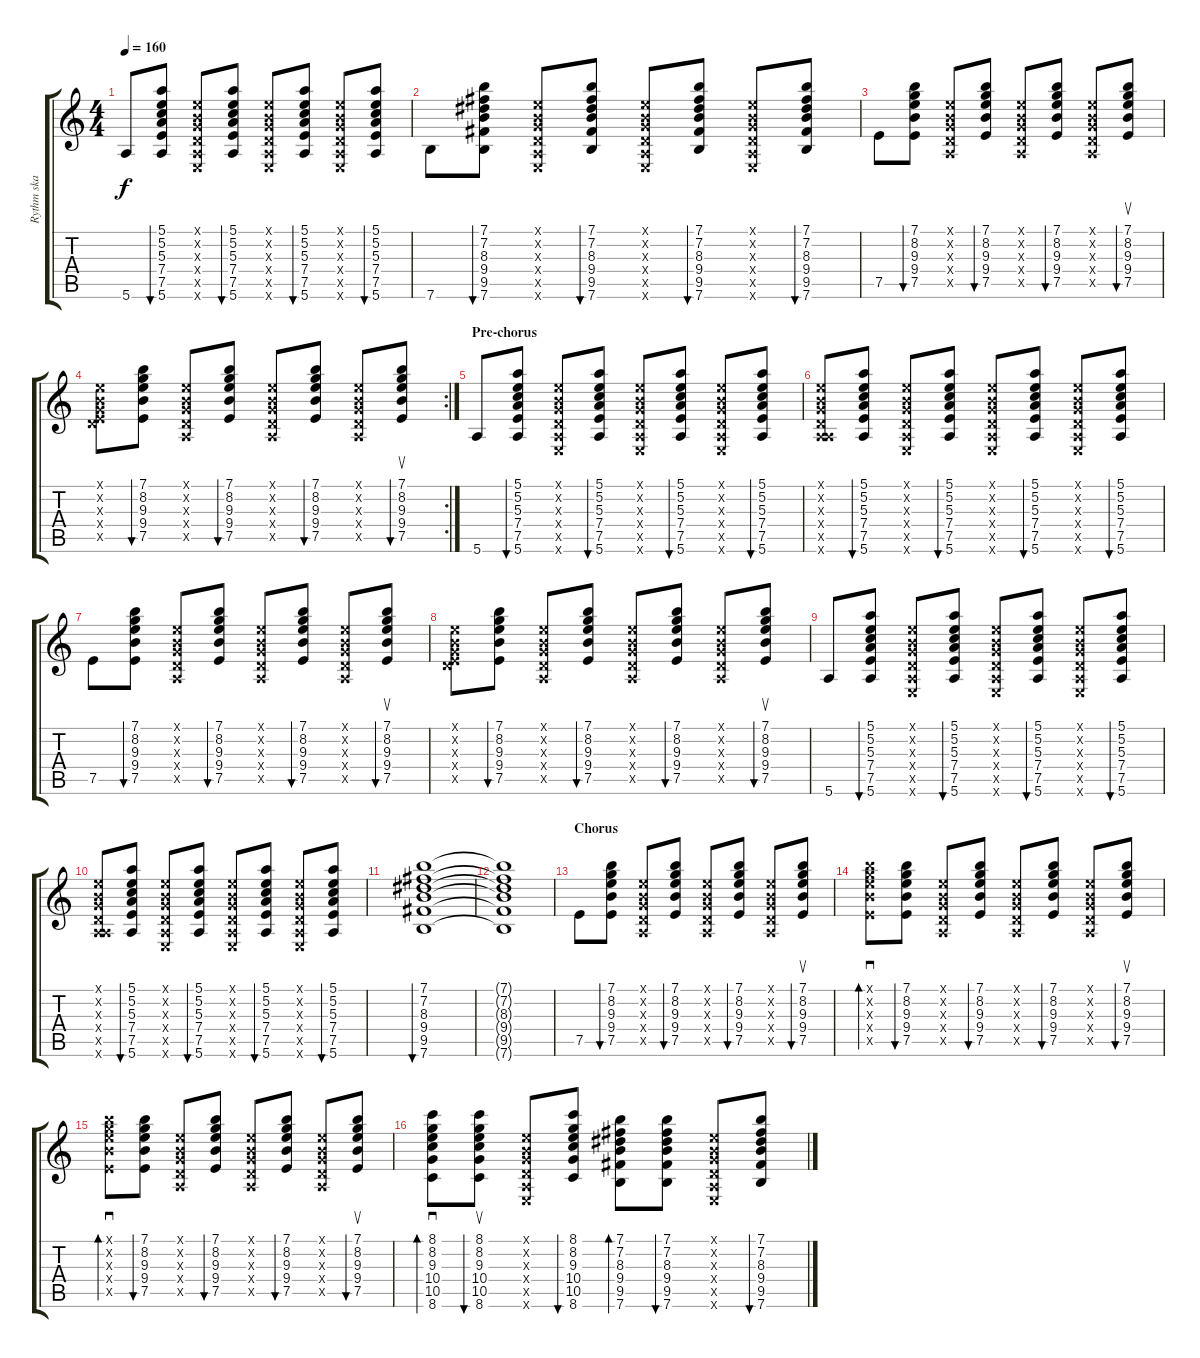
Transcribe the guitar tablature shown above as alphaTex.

\track ("Rythm ska" "Rythm ska") {instrument electricguitarjazz}
\staff {score tabs}
\tuning (E4 B3 G3 D3 A2 E2) {hide}
\ts (4 4)
\tempo 160
\clef g2
\ks c
5.6.8{dy f} (5.1 5.2 5.3 7.4 7.5 5.6).8{bu 60} (0.1{x} 0.2{x} 0.3{x} 0.4{x} 0.5{x} 0.6{x}).8 (5.1 5.2 5.3 7.4 7.5 5.6).8{bu 60} (0.1{x} 0.2{x} 0.3{x} 0.4{x} 0.5{x} 0.6{x}).8 (5.1 5.2 5.3 7.4 7.5 5.6).8{bu 60} (0.1{x} 0.2{x} 0.3{x} 0.4{x} 0.5{x} 0.6{x}).8 (5.1 5.2 5.3 7.4 7.5 5.6).8{bu 60} |
7.6.8 (7.1 7.2 8.3 9.4 9.5 7.6).8{bu 60} (0.1{x} 0.2{x} 0.3{x} 0.4{x} 0.5{x} 0.6{x}).8 (7.1 7.2 8.3 9.4 9.5 7.6).8{bu 60} (0.1{x} 0.2{x} 0.3{x} 0.4{x} 0.5{x} 0.6{x}).8 (7.1 7.2 8.3 9.4 9.5 7.6).8{bu 60} (0.1{x} 0.2{x} 0.3{x} 0.4{x} 0.5{x} 0.6{x}).8 (7.1 7.2 8.3 9.4 9.5 7.6).8{bu 60} |
7.5.8 (7.1 8.2 9.3 9.4 7.5).8{bu 60} (0.1{x} 0.2{x} 0.3{x} 0.4{x} 0.5{x}).8 (7.1 8.2 9.3 9.4 7.5).8{bu 60} (0.1{x} 0.2{x} 0.3{x} 0.4{x} 0.5{x}).8 (7.1 8.2 9.3 9.4 7.5).8{bu 60} (0.1{x} 0.2{x} 0.3{x} 0.4{x} 0.5{x}).8 (7.1 8.2 9.3 9.4 7.5).8{su bu 60} |
\rc 2
(0.1{x} 0.2{x} 0.3{x} 0.4{x} 7.5{x}).8 (7.1 8.2 9.3 9.4 7.5).8{bu 60} (0.1{x} 0.2{x} 0.3{x} 0.4{x} 0.5{x}).8 (7.1 8.2 9.3 9.4 7.5).8{bu 60} (0.1{x} 0.2{x} 0.3{x} 0.4{x} 0.5{x}).8 (7.1 8.2 9.3 9.4 7.5).8{bu 60} (0.1{x} 0.2{x} 0.3{x} 0.4{x} 0.5{x}).8 (7.1 8.2 9.3 9.4 7.5).8{su bu 60} |
\section ("" "Pre-chorus")
5.6.8 (5.1 5.2 5.3 7.4 7.5 5.6).8{bu 60} (0.1{x} 0.2{x} 0.3{x} 0.4{x} 0.5{x} 0.6{x}).8 (5.1 5.2 5.3 7.4 7.5 5.6).8{bu 60} (0.1{x} 0.2{x} 0.3{x} 0.4{x} 0.5{x} 0.6{x}).8 (5.1 5.2 5.3 7.4 7.5 5.6).8{bu 60} (0.1{x} 0.2{x} 0.3{x} 0.4{x} 0.5{x} 0.6{x}).8 (5.1 5.2 5.3 7.4 7.5 5.6).8{bu 60} |
(0.1{x} 0.2{x} 0.3{x} 0.4{x} 0.5{x} 5.6{x}).8 (5.1 5.2 5.3 7.4 7.5 5.6).8{bu 60} (0.1{x} 0.2{x} 0.3{x} 0.4{x} 0.5{x} 0.6{x}).8 (5.1 5.2 5.3 7.4 7.5 5.6).8{bu 60} (0.1{x} 0.2{x} 0.3{x} 0.4{x} 0.5{x} 0.6{x}).8 (5.1 5.2 5.3 7.4 7.5 5.6).8{bu 60} (0.1{x} 0.2{x} 0.3{x} 0.4{x} 0.5{x} 0.6{x}).8 (5.1 5.2 5.3 7.4 7.5 5.6).8{bu 60} |
7.5.8 (7.1 8.2 9.3 9.4 7.5).8{bu 60} (0.1{x} 0.2{x} 0.3{x} 0.4{x} 0.5{x}).8 (7.1 8.2 9.3 9.4 7.5).8{bu 60} (0.1{x} 0.2{x} 0.3{x} 0.4{x} 0.5{x}).8 (7.1 8.2 9.3 9.4 7.5).8{bu 60} (0.1{x} 0.2{x} 0.3{x} 0.4{x} 0.5{x}).8 (7.1 8.2 9.3 9.4 7.5).8{su bu 60} |
(0.1{x} 0.2{x} 0.3{x} 0.4{x} 7.5{x}).8 (7.1 8.2 9.3 9.4 7.5).8{bu 60} (0.1{x} 0.2{x} 0.3{x} 0.4{x} 0.5{x}).8 (7.1 8.2 9.3 9.4 7.5).8{bu 60} (0.1{x} 0.2{x} 0.3{x} 0.4{x} 0.5{x}).8 (7.1 8.2 9.3 9.4 7.5).8{bu 60} (0.1{x} 0.2{x} 0.3{x} 0.4{x} 0.5{x}).8 (7.1 8.2 9.3 9.4 7.5).8{su bu 60} |
5.6.8 (5.1 5.2 5.3 7.4 7.5 5.6).8{bu 60} (0.1{x} 0.2{x} 0.3{x} 0.4{x} 0.5{x} 0.6{x}).8 (5.1 5.2 5.3 7.4 7.5 5.6).8{bu 60} (0.1{x} 0.2{x} 0.3{x} 0.4{x} 0.5{x} 0.6{x}).8 (5.1 5.2 5.3 7.4 7.5 5.6).8{bu 60} (0.1{x} 0.2{x} 0.3{x} 0.4{x} 0.5{x} 0.6{x}).8 (5.1 5.2 5.3 7.4 7.5 5.6).8{bu 60} |
(0.1{x} 0.2{x} 0.3{x} 0.4{x} 0.5{x} 5.6{x}).8 (5.1 5.2 5.3 7.4 7.5 5.6).8{bu 60} (0.1{x} 0.2{x} 0.3{x} 0.4{x} 0.5{x} 0.6{x}).8 (5.1 5.2 5.3 7.4 7.5 5.6).8{bu 60} (0.1{x} 0.2{x} 0.3{x} 0.4{x} 0.5{x} 0.6{x}).8 (5.1 5.2 5.3 7.4 7.5 5.6).8{bu 60} (0.1{x} 0.2{x} 0.3{x} 0.4{x} 0.5{x} 0.6{x}).8 (5.1 5.2 5.3 7.4 7.5 5.6).8{bu 60} |
(7.1 7.2 8.3 9.4 9.5 7.6).1{bu 60} |
(7.1{t} 7.2{t} 8.3{t} 9.4{t} 9.5{t} 7.6{t}).1 |
\section ("" "Chorus")
7.5.8 (7.1 8.2 9.3 9.4 7.5).8{bu 60} (0.1{x} 0.2{x} 0.3{x} 0.4{x} 0.5{x}).8 (7.1 8.2 9.3 9.4 7.5).8{bu 60} (0.1{x} 0.2{x} 0.3{x} 0.4{x} 0.5{x}).8 (7.1 8.2 9.3 9.4 7.5).8{bu 60} (0.1{x} 0.2{x} 0.3{x} 0.4{x} 0.5{x}).8 (7.1 8.2 9.3 9.4 7.5).8{su bu 60} |
(7.1{x} 8.2{x} 9.3{x} 9.4{x} 7.5{x}).8{sd bd 60} (7.1 8.2 9.3 9.4 7.5).8{bu 60} (0.1{x} 0.2{x} 0.3{x} 0.4{x} 0.5{x}).8 (7.1 8.2 9.3 9.4 7.5).8{bu 60} (0.1{x} 0.2{x} 0.3{x} 0.4{x} 0.5{x}).8 (7.1 8.2 9.3 9.4 7.5).8{bu 60} (0.1{x} 0.2{x} 0.3{x} 0.4{x} 0.5{x}).8 (7.1 8.2 9.3 9.4 7.5).8{su bu 60} |
(7.1{x} 8.2{x} 9.3{x} 9.4{x} 7.5{x}).8{sd bd 60} (7.1 8.2 9.3 9.4 7.5).8{bu 60} (0.1{x} 0.2{x} 0.3{x} 0.4{x} 0.5{x}).8 (7.1 8.2 9.3 9.4 7.5).8{bu 60} (0.1{x} 0.2{x} 0.3{x} 0.4{x} 0.5{x}).8 (7.1 8.2 9.3 9.4 7.5).8{bu 60} (0.1{x} 0.2{x} 0.3{x} 0.4{x} 0.5{x}).8 (7.1 8.2 9.3 9.4 7.5).8{su bu 60} |
(8.1 8.2 9.3 10.4 10.5 8.6).8{sd bd 60} (8.1 8.2 9.3 10.4 10.5 8.6).8{su bu 60} (0.1{x} 0.2{x} 0.3{x} 0.4{x} 0.5{x} 0.6{x}).8 (8.1 8.2 9.3 10.4 10.5 8.6).8{bu 60} (7.1 7.2 8.3 9.4 9.5 7.6).8{bd 60} (7.1 7.2 8.3 9.4 9.5 7.6).8{bu 60} (0.1{x} 0.2{x} 0.3{x} 0.4{x} 0.5{x} 0.6{x}).8 (7.1 7.2 8.3 9.4 9.5 7.6).8{bu 60}
